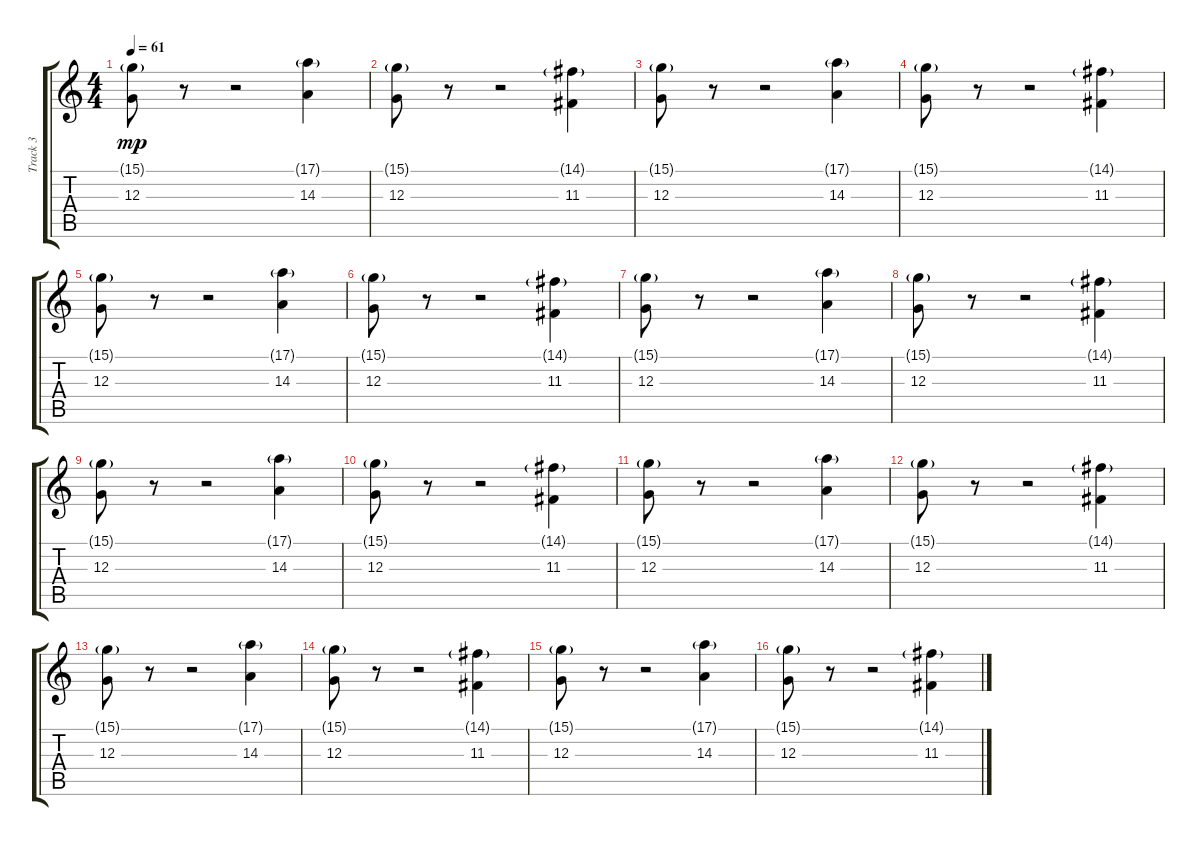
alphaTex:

\track ("Track 3" "Track 3") {instrument choiraahs}
\staff {score tabs}
\tuning (E4 B3 G3 D3 A2 E2) {hide}
\ts (4 4)
\tempo 61
\clef g2
\ks c
(15.1{g} 12.3).8{dy mp} r.8 r.2 (17.1{g} 14.3).4 |
(15.1{g} 12.3).8 r.8 r.2 (14.1{g} 11.3).4 |
(15.1{g} 12.3).8 r.8 r.2 (17.1{g} 14.3).4 |
(15.1{g} 12.3).8 r.8 r.2 (14.1{g} 11.3).4 |
(15.1{g} 12.3).8 r.8 r.2 (17.1{g} 14.3).4 |
(15.1{g} 12.3).8 r.8 r.2 (14.1{g} 11.3).4 |
(15.1{g} 12.3).8 r.8 r.2 (17.1{g} 14.3).4 |
(15.1{g} 12.3).8 r.8 r.2 (14.1{g} 11.3).4 |
(15.1{g} 12.3).8 r.8 r.2 (17.1{g} 14.3).4 |
(15.1{g} 12.3).8 r.8 r.2 (14.1{g} 11.3).4 |
(15.1{g} 12.3).8 r.8 r.2 (17.1{g} 14.3).4 |
(15.1{g} 12.3).8 r.8 r.2 (14.1{g} 11.3).4 |
(15.1{g} 12.3).8 r.8 r.2 (17.1{g} 14.3).4 |
(15.1{g} 12.3).8 r.8 r.2 (14.1{g} 11.3).4 |
(15.1{g} 12.3).8 r.8 r.2 (17.1{g} 14.3).4 |
(15.1{g} 12.3).8 r.8 r.2 (14.1{g} 11.3).4
